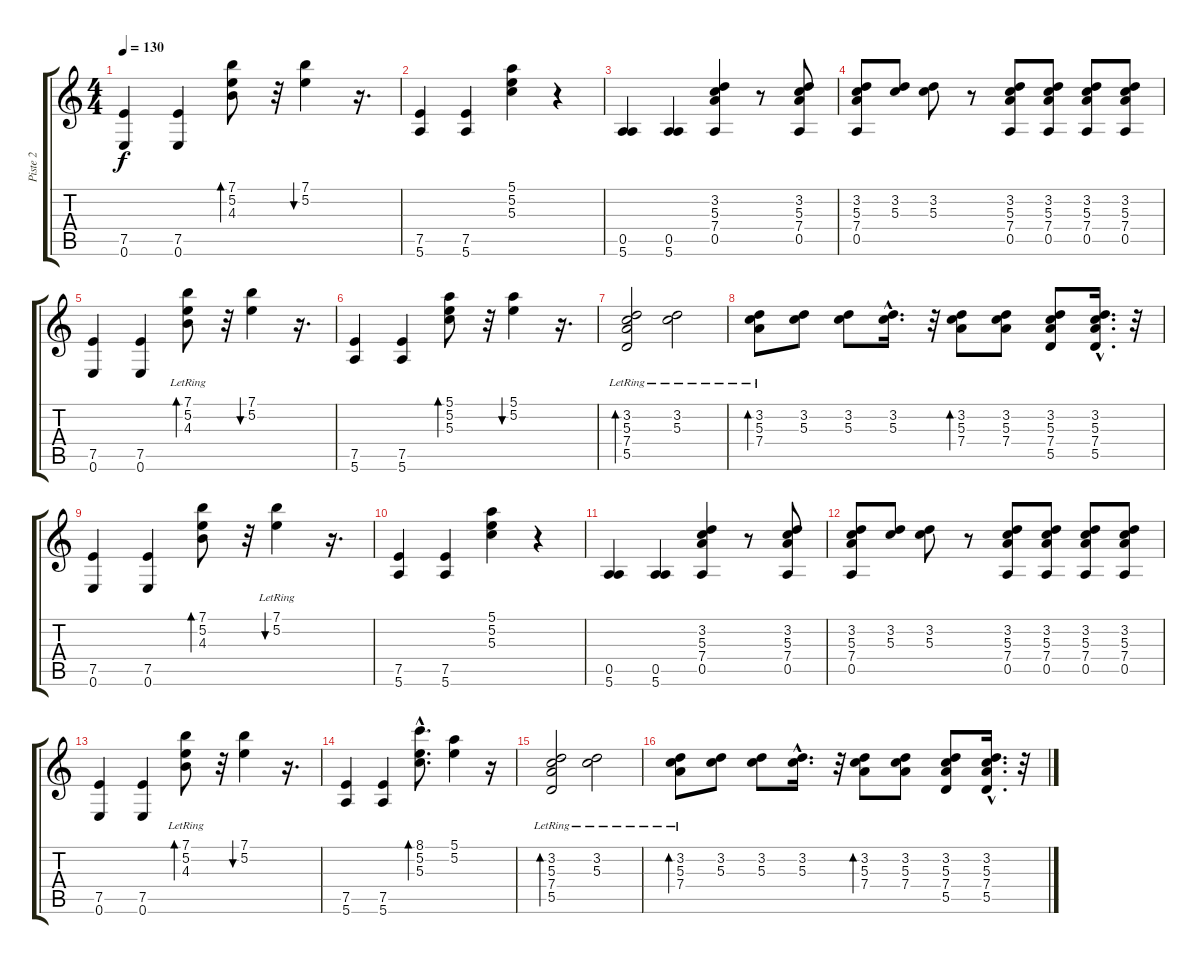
\track ("Piste 2" "Piste 2") {instrument acousticguitarsteel}
\staff {score tabs}
\tuning (E4 B3 G3 D3 A2 E2) {hide}
\ts (4 4)
\tempo 130
\clef g2
\ks c
(7.5 0.6).4{dy f instrument acousticguitarsteel} (7.5 0.6).4 (7.1 5.2 4.3).8{bd 30} r.32 (7.1 5.2).4{bu 30} r.16{d} |
(7.5 5.6).4 (7.5 5.6).4 (5.1 5.2 5.3).4 r.4 |
(0.5 5.6).4 (0.5 5.6).4 (3.2 5.3 7.4 0.5).4 r.8 (3.2 5.3 7.4 0.5).8 |
(3.2 5.3 7.4 0.5).8 (3.2 5.3).8 (3.2 5.3).8 r.8 (3.2 5.3 7.4 0.5).8 (3.2 5.3 7.4 0.5).8 (3.2 5.3 7.4 0.5).8 (3.2 5.3 7.4 0.5).8 |
(7.5 0.6).4 (7.5 0.6).4 (7.1{lr} 5.2{lr} 4.3).8{bd 30} r.32 (7.1 5.2).4{bu 30} r.16{d} |
(7.5 5.6).4 (7.5 5.6).4 (5.1 5.2 5.3).8{bd 60} r.32 (5.1 5.2).4{bu 120} r.16{d} |
(3.2{lr} 5.3{lr} 7.4{lr} 5.5{lr}).2{bd 240} (3.2{lr} 5.3{lr}).2 |
(3.2{lr} 5.3{lr} 7.4{lr}).8{bd 240} (3.2 5.3).8 (3.2 5.3).8 (3.2{hac} 5.3{hac}).16{d} r.32 (3.2 5.3 7.4).8{bd 30} (3.2 5.3 7.4).8 (3.2 5.3 7.4 5.5).8 (3.2{hac} 5.3{hac} 7.4{hac} 5.5{hac}).16{d} r.32 |
(7.5 0.6).4 (7.5 0.6).4 (7.1 5.2 4.3).8{bd 30} r.32 (7.1{lr} 5.2{lr}).4{bu 30} r.16{d} |
(7.5 5.6).4 (7.5 5.6).4 (5.1 5.2 5.3).4 r.4 |
(0.5 5.6).4 (0.5 5.6).4 (3.2 5.3 7.4 0.5).4 r.8 (3.2 5.3 7.4 0.5).8 |
(3.2 5.3 7.4 0.5).8 (3.2 5.3).8 (3.2 5.3).8 r.8 (3.2 5.3 7.4 0.5).8 (3.2 5.3 7.4 0.5).8 (3.2 5.3 7.4 0.5).8 (3.2 5.3 7.4 0.5).8 |
(7.5 0.6).4 (7.5 0.6).4 (7.1{lr} 5.2{lr} 4.3).8{bd 30} r.32 (7.1 5.2).4{bu 30} r.16{d} |
(7.5 5.6).4 (7.5 5.6).4 (8.1{hac} 5.2{hac} 5.3{hac}).8{d bd 60} (5.1 5.2).4 r.16 |
(3.2{lr} 5.3{lr} 7.4{lr} 5.5{lr}).2{bd 240} (3.2{lr} 5.3{lr}).2 |
(3.2{lr} 5.3{lr} 7.4{lr}).8{bd 240} (3.2 5.3).8 (3.2 5.3).8 (3.2{hac} 5.3{hac}).16{d} r.32 (3.2 5.3 7.4).8{bd 30} (3.2 5.3 7.4).8 (3.2 5.3 7.4 5.5).8 (3.2{hac} 5.3{hac} 7.4{hac} 5.5{hac}).16{d} r.32
